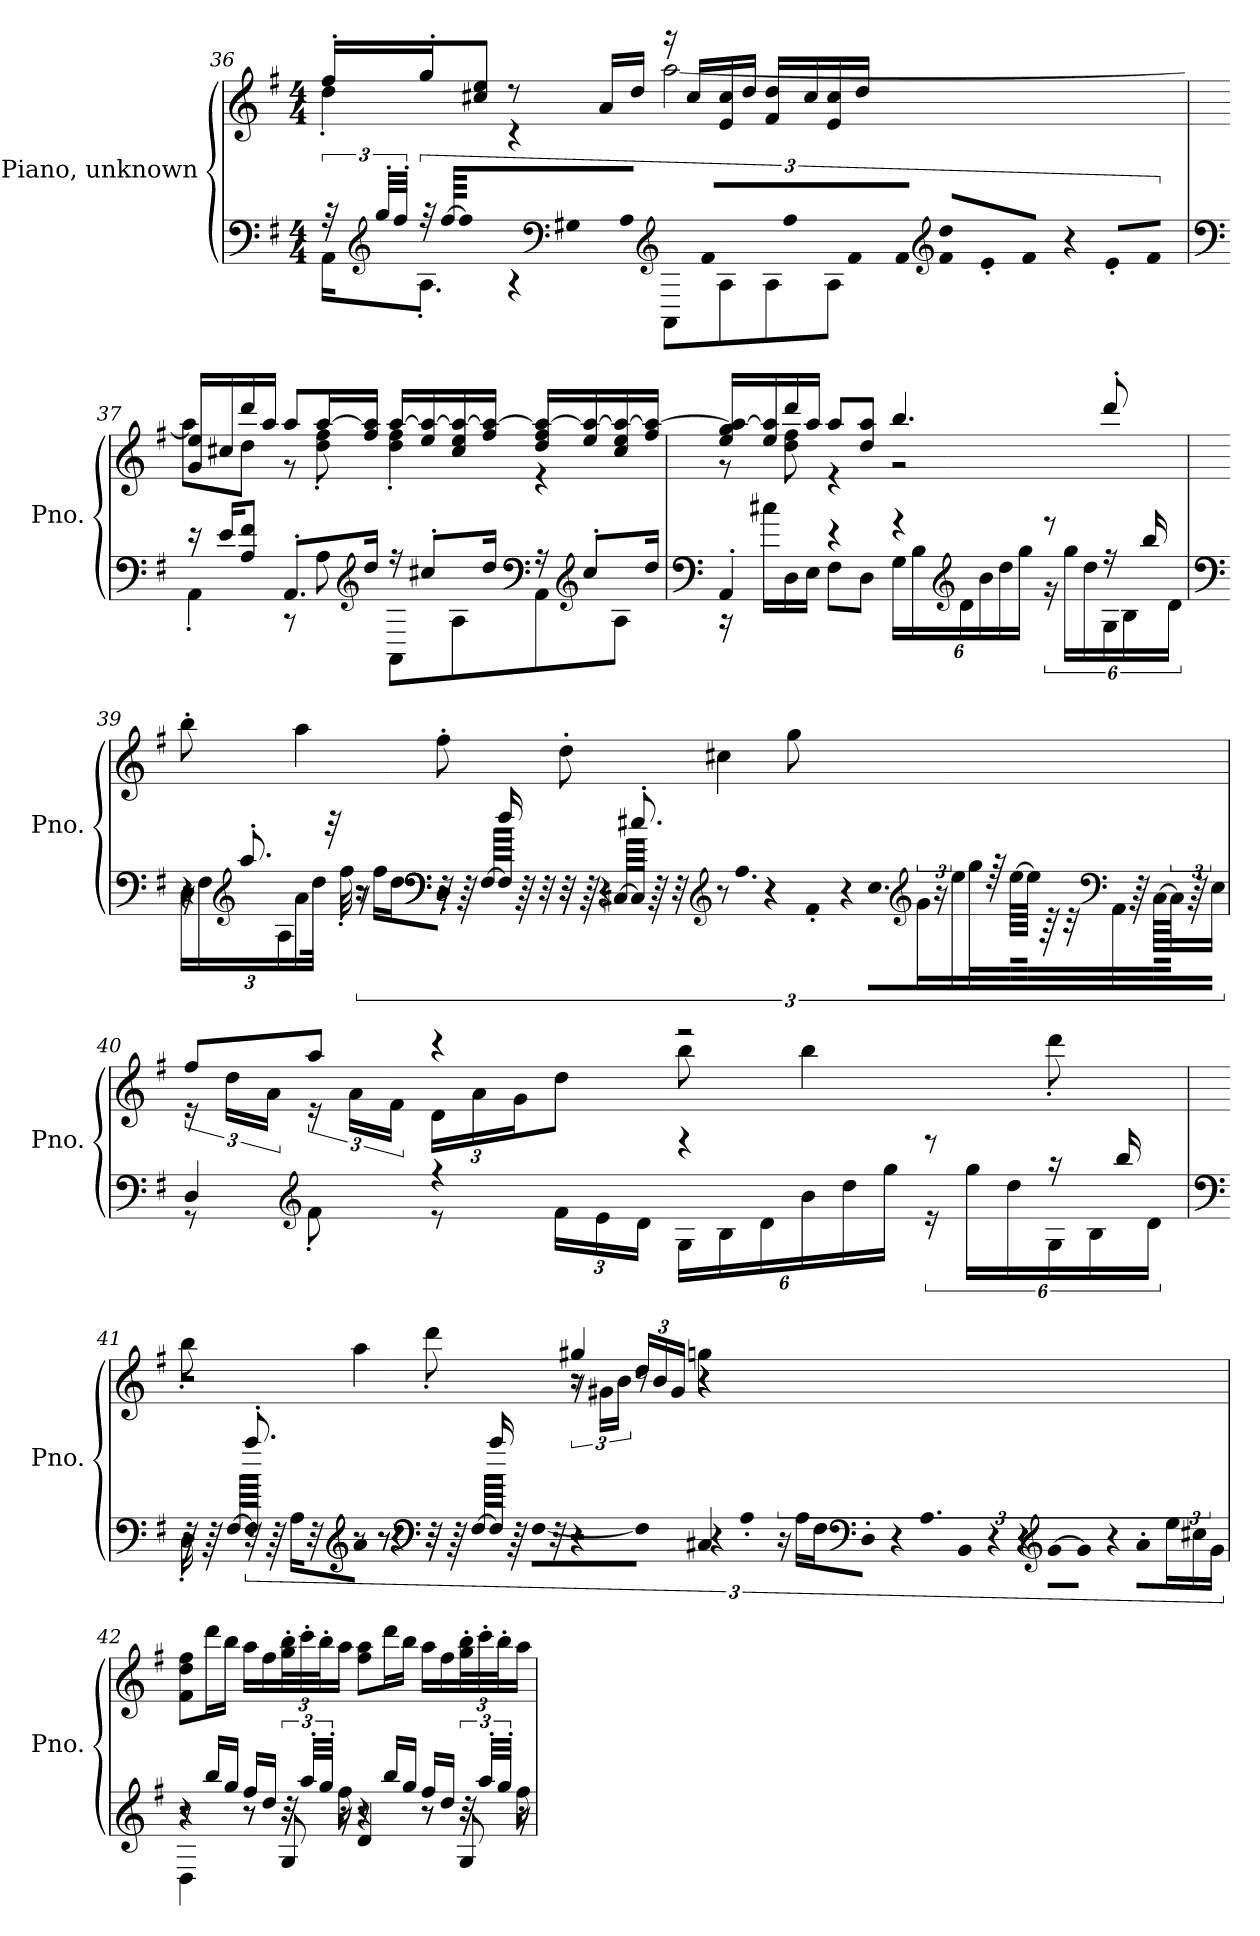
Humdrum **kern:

**kern	**kern
*part1	*part1
*staff2	*staff1
*I"Piano, unknown	*
*I'Pno.	*
!!LO:PB:g=z
*clefF4	*clefG2
*k[f#]	*k[f#]
*M4/4	*M4/4
=36	=36
*^	*^
48r	16AA\KL	16ff#'/LL	4dd'\
*clefG2	*	*	*
48gg'/LLL	.	.	.
48ff#'/JJJ	.	.	.
48r	8.A'\J	16gg'/J	.
[96ff#/KLLL	.	.	.
32ff#/J]	.	.	.
*clefF4	*	*	*
16G#X/	.	8cc#X/ 8ee/J	.
16A/JJ	.	.	.
16AA/LL	4r	8r	4r
16A/	.	.	.
16AA/	.	16a/LL	.
16AA/JJ	.	16dd/JJ	.
*clefG2	*	*	*
16f#/ 16dd/KL	8AA\L	16r	[2aa\
8e'/	.	16cc#/LL	.
.	8A\	16e/ 16cc#/	.
16f#/Jk	.	16dd/JJ	.
16r	8A\	16f#/ 16dd/LL	.
8e'/L	.	16cc#/	.
.	8A\J	16e/ 16cc#/	.
16f#/Jk	.	16dd/JJ	.
!!LO:LB:g=z	!!
=37	=37	=37	=37
*clefF4	*	*	*
16r	4AA'\	16g/ 16ee/LL	8aa\L]
16e/KL	.	16cc#X/	.
8A/ 8f#/J	.	16ddd/	8dd\J
.	.	16aa/JJ	.
8.AA'/L	8r	8aa/L	8r
.	8A\	[16aa/L	8dd\' 8ff#\'
*clefG2	*	*	*
16dd/Jk	.	16ff#/ 16aa/]JJ	.
16r	8AA\L	[16aa/LL	4dd\' 4ff#\'
8cc#X'/L	.	16ee/ 16aa/_	.
.	8A\	16cc#/ 16ee/ 16aa/_	.
16dd/Jk	.	16ff#/ 16aa/_JJ	.
*clefF4	*	*	*
16r	8AA\	16dd/ 16ff#/ 16aa/_LL	4r
*clefG2	*	*	*
8cc#'/L	.	16ee/ 16aa/_	.
.	8A\J	16cc#/ 16ee/ 16aa/_	.
16dd/Jk	.	16ff#/ 16aa/_JJ	.
!!LO:LB:g=z	!!
=38	=38	=38	=38
*clefF4	*	*	*
4AA'/	16r	16ee/ 16gg/ 16aa/_LL	8r
.	16cc#X\LL	16ee/ 16aa/]	.
.	16D\	16ddd/	8dd\ 8ff#\
.	16E\JJ	16aa/JJ	.
4r	8F#\L	8aa/L	4r
.	8D\J	8dd/ 8aa/J	.
*	*Xbrackettup	*	*
4r	24G\LL	4.bb/	2r
.	24B\	.	.
*clefG2	*	*	*
.	24d\	.	.
.	24b\	.	.
.	24dd\	.	.
.	24gg\JJ	.	.
*	*brackettup	*	*
8r	24r	.	.
.	24gg\LL	.	.
.	24dd\	.	.
*	*Xbrackettup	*	*
16r	24G\	8ddd'/	.
.	24B\	.	.
16bb/	.	.	.
.	24d\JJ	.	.
*v	*v	*	*
*	*v	*v
!!LO:LB:g=z
=39	=39
*clefF4	*
*^	*
*	*^	*
4r	24D\LL	16r	8bb'\
.	24F#\	.	.
*clefG2	*	*	*
.	.	8.aa'/	.
.	24A\	.	.
.	24a\	.	4aa\
.	48dd\JJk	.	.
.	32r	.	.
.	32ff#'\	.	.
*	*brackettup	*	*
8r	24r	8r	.
.	24ff#\LL	.	.
.	24dd\	.	.
*clefF4	*	*	*
16r	16D'\JJ	32r	8ff#'\
.	.	64r	.
.	.	[64F#/LLLL	.
16dd/	64r	64F#/JJJJ]	.
.	32.A\	64r	.
.	.	32r	.
16r	16AA'\	32r	8dd'\
.	.	64r	.
.	.	[64C#X/LLLL	.
8.cc#X'/	64r	64C#/JJJJ]	.
.	32.E\KLL	64r	.
.	.	32r	.
*clefG2	*	*	*
.	24g\JJ	8r	4cc#X\
.	24r	.	.
.	24ee\	.	.
4r	32gg\	4r	.
.	64r	.	.
.	[64ee\LLLL	.	.
.	64ee\JJJJ]	.	.
.	64r	.	.
.	32r	.	.
*clefF4	*	*	*
.	32AA\	.	8gg\
.	64r	.	.
.	[64C#\LLLL	.	.
.	96C#\JJJJ]	.	.
.	96r	.	.
.	24E\	.	.
*	*v	*v	*
!!LO:LB:g=z
=40	=40	=40
*	*	*^
4D/	8r	8ff#/L	24r
.	.	.	24dd\LL
.	.	.	24a\JJ
*clefG2	*	*	*
.	8f#'\	8aa/J	24r
.	.	.	24a\LL
.	.	.	24f#\JJ
*	*	*	*Xbrackettup
4r	8r	4r	24d\LL
.	.	.	24a\
.	.	.	24g\J
*	*Xbrackettup	*	*
.	24f#\LL	.	8dd\J
.	24e\	.	.
.	24d\JJ	.	.
4r	24G\LL	2r	8bb\
.	24B\	.	.
.	24d\	.	.
.	24b\	.	4bb\
.	24dd\	.	.
.	24gg\JJ	.	.
*	*brackettup	*	*
8r	24r	.	.
.	24gg\LL	.	.
.	24dd\	.	.
*	*Xbrackettup	*	*
16r	24G\	.	8ddd'\
.	24B\	.	.
16bb/	.	.	.
.	24d\JJ	.	.
*v	*v	*	*
*	*v	*v
!!LO:LB:g=z
=41	=41
*clefF4	*
*^	*^
*	*^	*	*^
16r	16D'\	32r	2r	8bb'\	2r
.	.	64r	.	.	.
.	.	[64F#/LLLL	.	.	.
*	*brackettup	*	*	*	*
8.aa'/	48r	64F#/JJJJ]	.	.	.
.	.	64r	.	.	.
.	24A\LL	.	.	.	.
.	.	32r	.	.	.
*clefG2	*	*	*	*	*
.	32a\JJk	8r	.	4aa\	.
.	64r	.	.	.	.
.	[64dd\LLLL	.	.	.	.
.	64dd\JJJJ]	.	.	.	.
.	64r	.	.	.	.
.	32ff#'\	.	.	.	.
8r	24r	8r	.	.	.
.	24ff#\LL	.	.	.	.
.	24dd\	.	.	.	.
*clefF4	*	*	*	*	*
16r	16D'\JJ	32r	.	8ddd'\	.
.	.	64r	.	.	.
.	.	[64F#/LLLL	.	.	.
16aa/	64r	64F#/JJJJ]	.	.	.
.	32.A\	64r	.	.	.
.	.	32r	.	.	.
*	*	*	*	*brackettup	*
2r	4BB\	4r	4gg#X/	24r	8r
.	.	.	.	24g#X\LL	.
.	.	.	.	24b\JJ	.
*	*	*	*	*	*Xbrackettup
.	.	.	.	8r	24dd/LL
.	.	.	.	.	24b/
.	.	.	.	.	24g#/JJ
.	32r	4C#X/	4r	4ggn\	4r
.	64r	.	.	.	.
*clefG2	*	*	*	*	*
.	[64g\LLLL	.	.	.	.
.	64g\JJJJ]	.	.	.	.
.	64r	.	.	.	.
.	32a'\KLL	.	.	.	.
*	*Xbrackettup	*	*	*	*
.	24ee\	.	.	.	.
.	24cc#X\	.	.	.	.
.	24g\JJ	.	.	.	.
*	*	*	*v	*v	*v
!!LO:PB:g=z
=42	=42	=42	=42
8r	4D\	4r	8f#\ 8dd\ 8ff#\L
16bb/LL	.	.	16ddd\L
16gg/JJ	.	.	16bb\JJ
16ff#/LL	8r	8r	16aa\LL
16dd/JJ	.	.	16ff#\
*brackettup	*	*	*
48r	16r	8G/	48gg\' 48bb\'L
48aa'/LLL	.	.	48ccc'\
48gg'/JJJ	.	.	48bb'\J
16r	16ff#\	.	16aa\JJ
8r	4r	4d/	8ff#\ 8aa\L
16bb/LL	.	.	16ddd\L
16gg/JJ	.	.	16bb\JJ
16ff#/LL	8r	8r	16aa\LL
16dd/JJ	.	.	16ff#\
48r	16r	8G/	48gg\' 48bb\'L
48aa'/LLL	.	.	48ccc'\
48gg'/JJJ	.	.	48bb'\J
16r	16ff#\	.	16aa\JJ
*v	*v	*v	*
=	=
*-	*-
